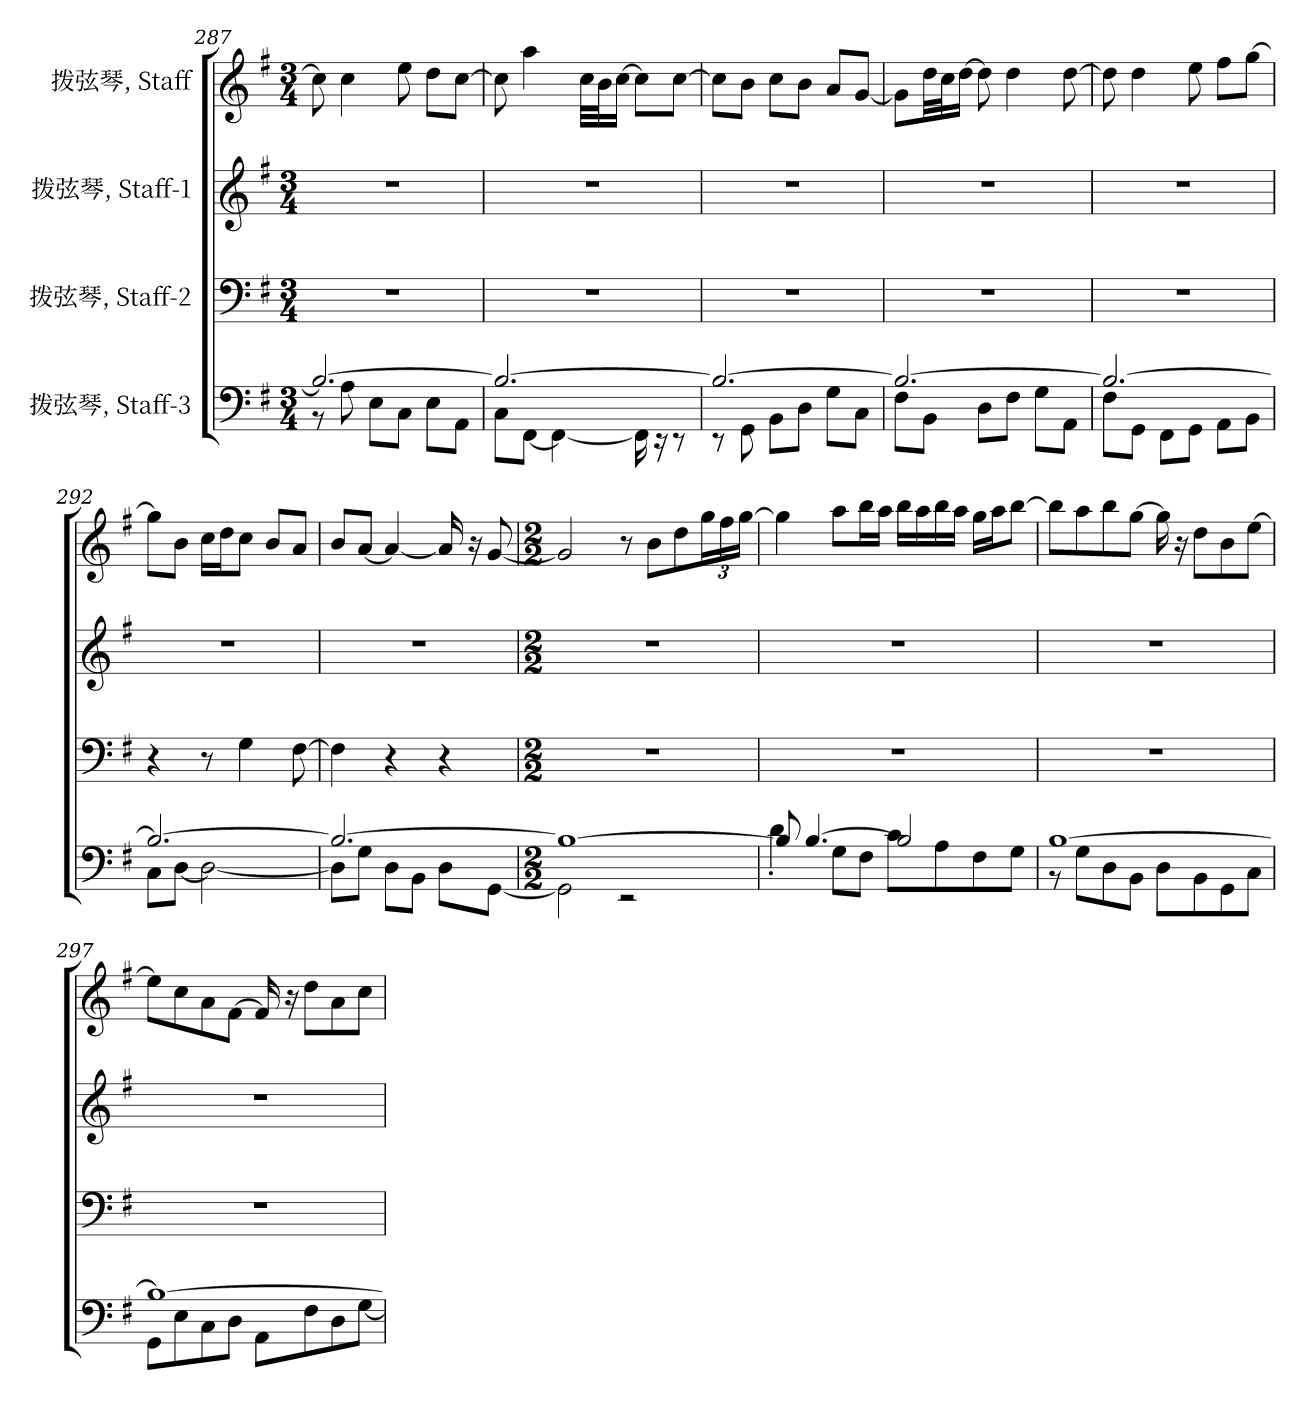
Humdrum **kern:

**kern	**kern	**kern	**kern
*part4	*part3	*part2	*part1
*staff4	*staff3	*staff2	*staff1
*I"拨弦琴, Staff-3	*I"拨弦琴, Staff-2	*I"拨弦琴, Staff-1	*I"拨弦琴, Staff
*clefF4	*clefF4	*clefG2	*clefG2
*k[f#]	*k[f#]	*k[f#]	*k[f#]
*M3/4	*M3/4	*M3/4	*M3/4
=287	=287	=287	=287
*^	*	*	*
2.B/_	8r	2.r	2.r	8cc\]
.	8A\	.	.	4cc\
.	8E\L	.	.	.
.	8C\J	.	.	8ee\
.	8E\L	.	.	8dd\L
.	8AA\J	.	.	[8cc\J
=288	=288	=288	=288	=288
2.B/_	8C\L	2.r	2.r	8cc\]
.	[8FF#\J	.	.	4aa\
.	4FF#\_	.	.	.
.	.	.	.	32cc\LLL
.	.	.	.	32b\J
.	.	.	.	[16cc\JJ
.	16FF#\]	.	.	8cc\L]
.	16r	.	.	.
.	8r	.	.	[8cc\J
=289	=289	=289	=289	=289
2.B/_	8r	2.r	2.r	8cc\L]
.	8GG\	.	.	8b\J
.	8BB\L	.	.	8cc\L
.	8D\J	.	.	8b\J
.	8G\L	.	.	8a/L
.	8C\J	.	.	[8g/J
=290	=290	=290	=290	=290
2.B/_	8F#\L	2.r	2.r	8g\L]
.	8BB\J	.	.	32dd\LL
.	.	.	.	32cc\J
.	.	.	.	[16dd\JJ
.	8D\L	.	.	8dd\]
.	8F#\J	.	.	4dd\
.	8G\L	.	.	.
.	8AA\J	.	.	[8dd\
!!LO:LB:g=z
=291	=291	=291	=291	=291
2.B/_	8F#\L	2.r	2.r	8dd\]
.	8GG\J	.	.	4dd\
.	8FF#\L	.	.	.
.	8GG\J	.	.	8ee\
.	8AA\L	.	.	8ff#\L
.	8BB\J	.	.	[8gg\J
=292	=292	=292	=292	=292
2.B/_	8C\L	4r	2.r	8gg\L]
.	[8D\J	.	.	8b\J
.	2D\_	8r	.	16cc\LL
.	.	.	.	16dd\J
.	.	4G\	.	8cc\J
.	.	.	.	8b/L
.	.	[8F#\	.	8a/J
=293	=293	=293	=293	=293
2.B/_	8D\L]	4F#\]	2.r	8b/L
.	8G\J	.	.	[8a/J
.	8D\L	4r	.	4a/_
.	8BB\J	.	.	.
.	8D\L	4r	.	16a/]
.	.	.	.	16r
.	[8GG\J	.	.	[8g/
=294	=294	=294	=294	=294
*M2/2	*	*M2/2	*M2/2	*M2/2
1B_	2GG\]	1r	1r	2g/]
.	2r	.	.	8r
*	*	*	*	*MM184
.	.	.	.	8b\L
.	.	.	.	8dd\
*	*	*	*	*Xbrackettup
.	.	.	.	24gg\L
.	.	.	.	24ff#\
.	.	.	.	[24gg\JJ
!!LO:LB:g=z
=295	=295	=295	=295	=295
8B/]	4d'\	1r	1r	4gg\]
[4.B/	.	.	.	.
.	8G\L	.	.	8aa\L
.	8F#\J	.	.	16bb\L
.	.	.	.	16aa\JJ
2B/]	8c\L	.	.	16bb\LL
.	.	.	.	16aa\
.	8A\	.	.	16bb\
.	.	.	.	16aa\JJ
.	8F#\	.	.	16gg\LL
.	.	.	.	16aa\J
.	8G\J	.	.	[8bb\J
=296	=296	=296	=296	=296
[1B	8r	1r	1r	8bb\L]
.	8G\L	.	.	8aa\
.	8D\	.	.	8bb\
.	8BB\J	.	.	[8gg\J
.	8D\L	.	.	16gg\]
.	.	.	.	16r
.	8BB\	.	.	8dd\L
.	8GG\	.	.	8b\
.	8C\J	.	.	[8ee\J
=297	=297	=297	=297	=297
1B_	8GG\L	1r	1r	8ee\L]
.	8E\	.	.	8cc\
.	8C\	.	.	8a\
.	8D\J	.	.	[8f#\J
.	8AA\L	.	.	16f#/]
.	.	.	.	16r
.	8F#\	.	.	8dd\L
.	8D\	.	.	8a\
.	[8G\J	.	.	8cc\J
*v	*v	*	*	*
=	=	=	=
*-	*-	*-	*-
